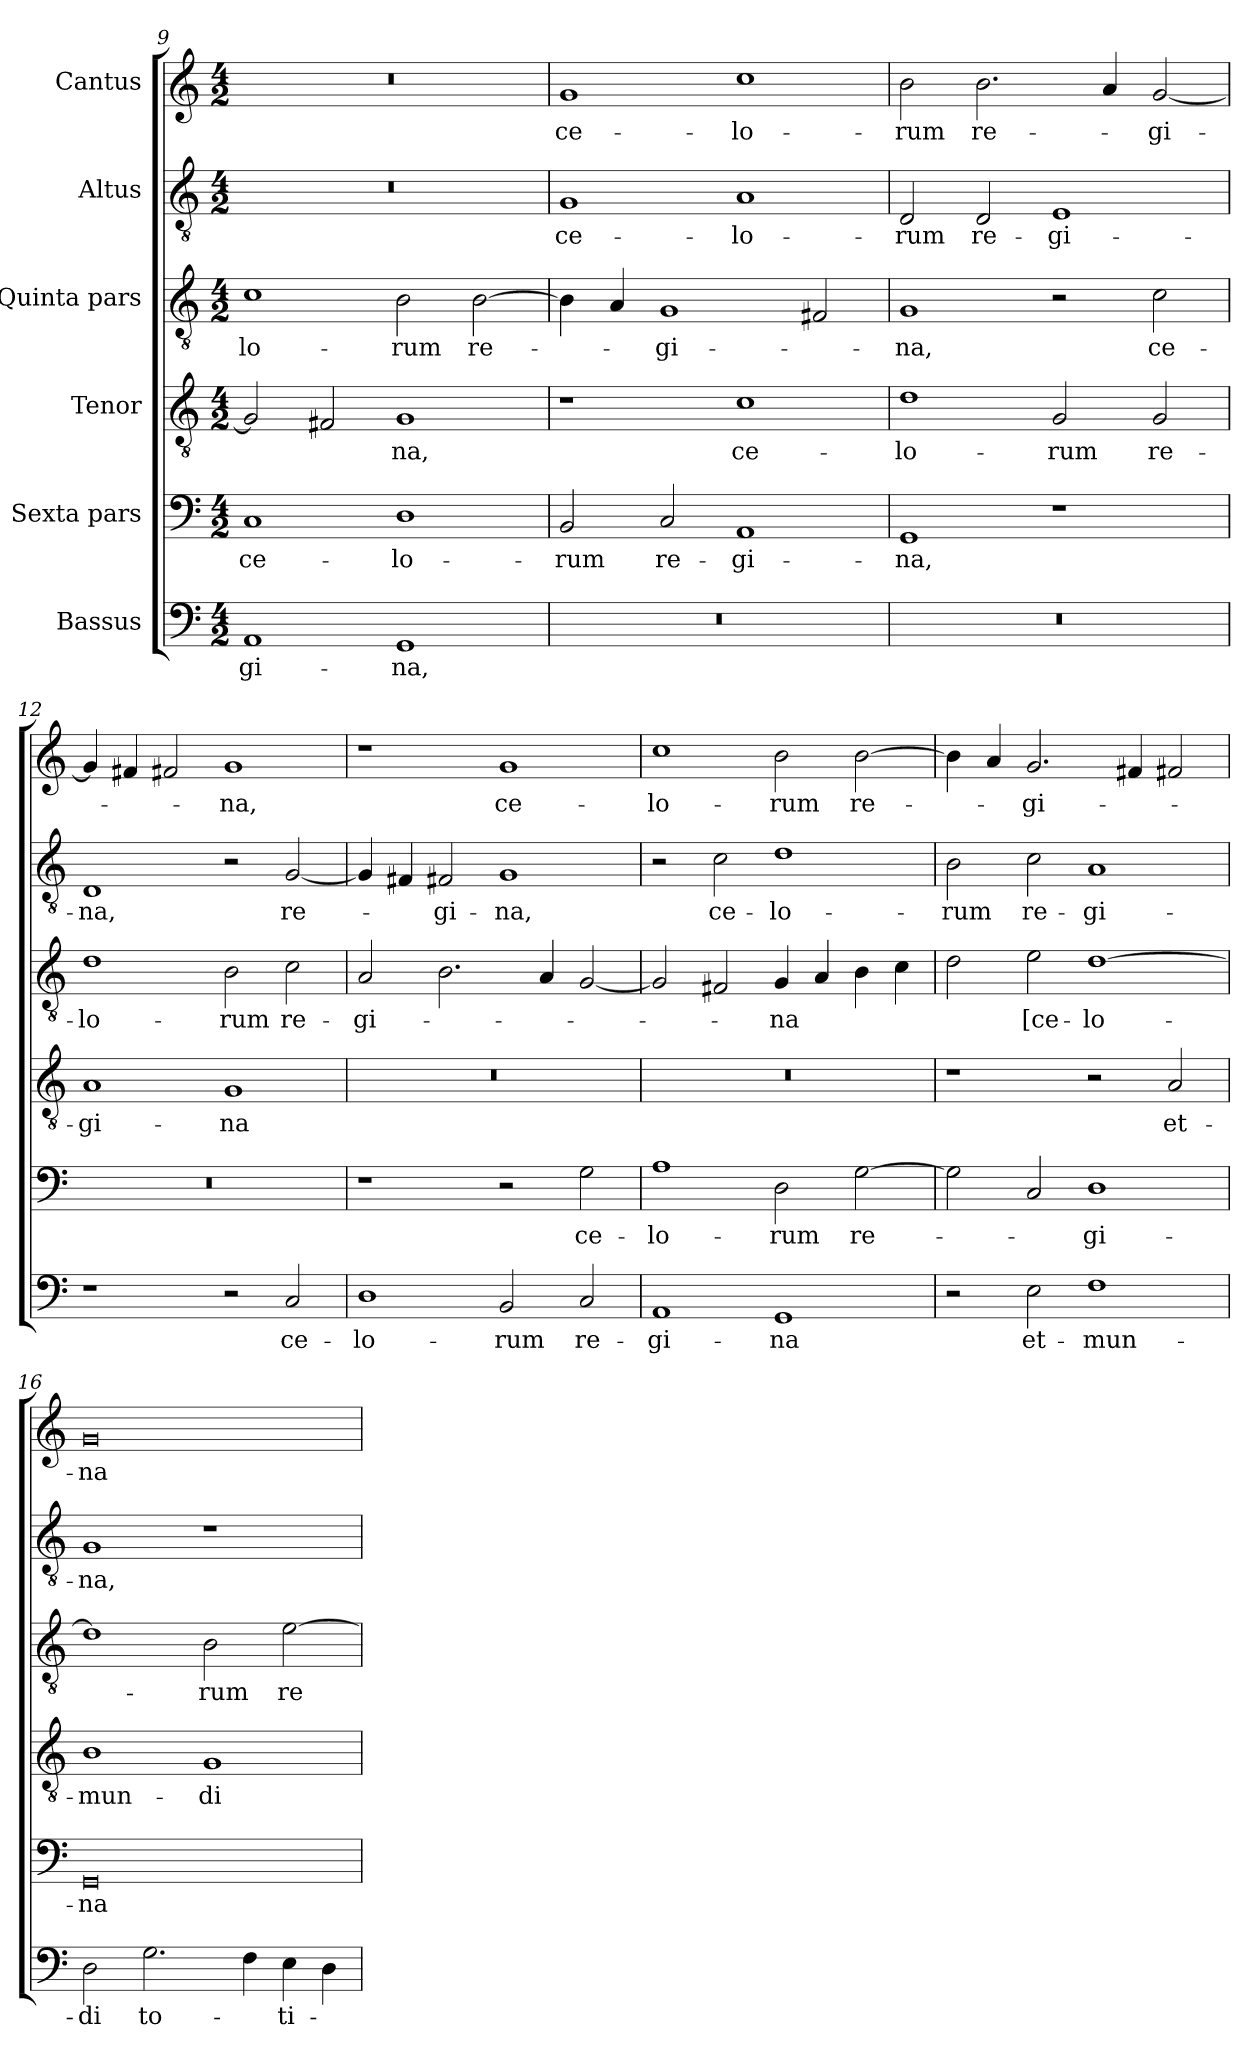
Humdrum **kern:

**kern	**text	**kern	**text	**kern	**text	**kern	**text	**kern	**text	**kern	**text
*part6	*part6	*part5	*part5	*part4	*part4	*part3	*part3	*part2	*part2	*part1	*part1
*staff6	*staff6	*staff5	*staff5	*staff4	*staff4	*staff3	*staff3	*staff2	*staff2	*staff1	*staff1
*I"Bassus	*	*I"Sexta pars	*	*I"Tenor	*	*I"Quinta pars	*	*I"Altus	*	*I"Cantus	*
*clefF4	*	*clefF4	*	*clefGv2	*	*clefGv2	*	*clefGv2	*	*clefG2	*
*k[]	*	*k[]	*	*k[]	*	*k[]	*	*k[]	*	*k[]	*
*M4/2	*	*M4/2	*	*M4/2	*	*M4/2	*	*M4/2	*	*M4/2	*
=9	=9	=9	=9	=9	=9	=9	=9	=9	=9	=9	=9
1AA/	-gi-	1C/	ce-	2G/]	.	1c\	-lo-	0r	.	0r	.
.	.	.	.	2F#X/	.	.	.	.	.	.	.
1GG/	-na,	1D\	-lo-	1G/	-na,	2B\	-rum	.	.	.	.
.	.	.	.	.	.	[2B\	re-	.	.	.	.
=10	=10	=10	=10	=10	=10	=10	=10	=10	=10	=10	=10
0r	.	2BB/	-rum	1r	.	4B\]	.	1G/	ce-	1g/	ce-
.	.	.	.	.	.	4A/	.	.	.	.	.
.	.	2C/	re-	.	.	1G/	-gi-	.	.	.	.
.	.	1AA/	-gi-	1c\	ce-	.	.	1A/	-lo-	1cc\	-lo-
.	.	.	.	.	.	2F#X/	.	.	.	.	.
=11	=11	=11	=11	=11	=11	=11	=11	=11	=11	=11	=11
0r	.	1GG/	-na,	1d\	-lo-	1G/	-na,	2D/	-rum	2b\	-rum
.	.	.	.	.	.	.	.	2D/	re-	2.b\	re-
.	.	1r	.	2G/	-rum	2r	.	1E/	-gi-	.	.
.	.	.	.	.	.	.	.	.	.	4a/	.
.	.	.	.	2G/	re-	2c\	ce-	.	.	[2g/	-gi-
=12	=12	=12	=12	=12	=12	=12	=12	=12	=12	=12	=12
1r	.	0r	.	1A/	-gi-	1d\	-lo-	1D/	-na,	4g/]	.
.	.	.	.	.	.	.	.	.	.	4f#X/	.
.	.	.	.	.	.	.	.	.	.	2f#X/	.
2r	.	.	.	1G/	-na	2B\	-rum	2r	.	1g/	-na,
2C/	ce-	.	.	.	.	2c\	re-	[2G/	re-	.	.
=13	=13	=13	=13	=13	=13	=13	=13	=13	=13	=13	=13
1D\	-lo-	1r	.	0r	.	2A/	-gi-	4G/]	.	1r	.
.	.	.	.	.	.	.	.	4F#X/	.	.	.
.	.	.	.	.	.	2.B\	.	2F#X/	-gi-	.	.
2BB/	-rum	2r	.	.	.	.	.	1G/	-na,	1g/	ce-
.	.	.	.	.	.	4A/	.	.	.	.	.
2C/	re-	2G\	ce-	.	.	[2G/	.	.	.	.	.
=14	=14	=14	=14	=14	=14	=14	=14	=14	=14	=14	=14
1AA/	-gi-	1A\	-lo-	0r	.	2G/]	.	2r	.	1cc\	-lo-
.	.	.	.	.	.	2F#X/	.	2c\	ce-	.	.
1GG/	-na	2D\	-rum	.	.	4G/	-na	1d\	-lo-	2b\	-rum
.	.	.	.	.	.	4A/	.	.	.	.	.
.	.	[2G\	re-	.	.	4B\	.	.	.	[2b\	re-
.	.	.	.	.	.	4c\	.	.	.	.	.
=15	=15	=15	=15	=15	=15	=15	=15	=15	=15	=15	=15
2r	.	2G\]	.	1r	.	2d\	.	2B\	-rum	4b\]	.
.	.	.	.	.	.	.	.	.	.	4a/	.
2E\	et-	2C/	.	.	.	2e\	[ce-	2c\	re-	2.g/	-gi-
1F\	mun-	1D\	-gi-	2r	.	[1d\	-lo-	1A/	-gi-	.	.
.	.	.	.	.	.	.	.	.	.	4f#X/	.
.	.	.	.	2A/	et-	.	.	.	.	2f#X/	.
=16	=16	=16	=16	=16	=16	=16	=16	=16	=16	=16	=16
2D\	-di	0GG/	-na	1B\	mun-	1d\]	.	1G/	-na,	0g/	-na
2.G\	to-	.	.	.	.	.	.	.	.	.	.
.	.	.	.	1G/	-di	2B\	-rum	1r	.	.	.
4F\	.	.	.	.	.	.	.	.	.	.	.
4E\	-ti-	.	.	.	.	[2e\	re-	.	.	.	.
4D\	.	.	.	.	.	.	.	.	.	.	.
=	=	=	=	=	=	=	=	=	=	=	=
*-	*-	*-	*-	*-	*-	*-	*-	*-	*-	*-	*-
